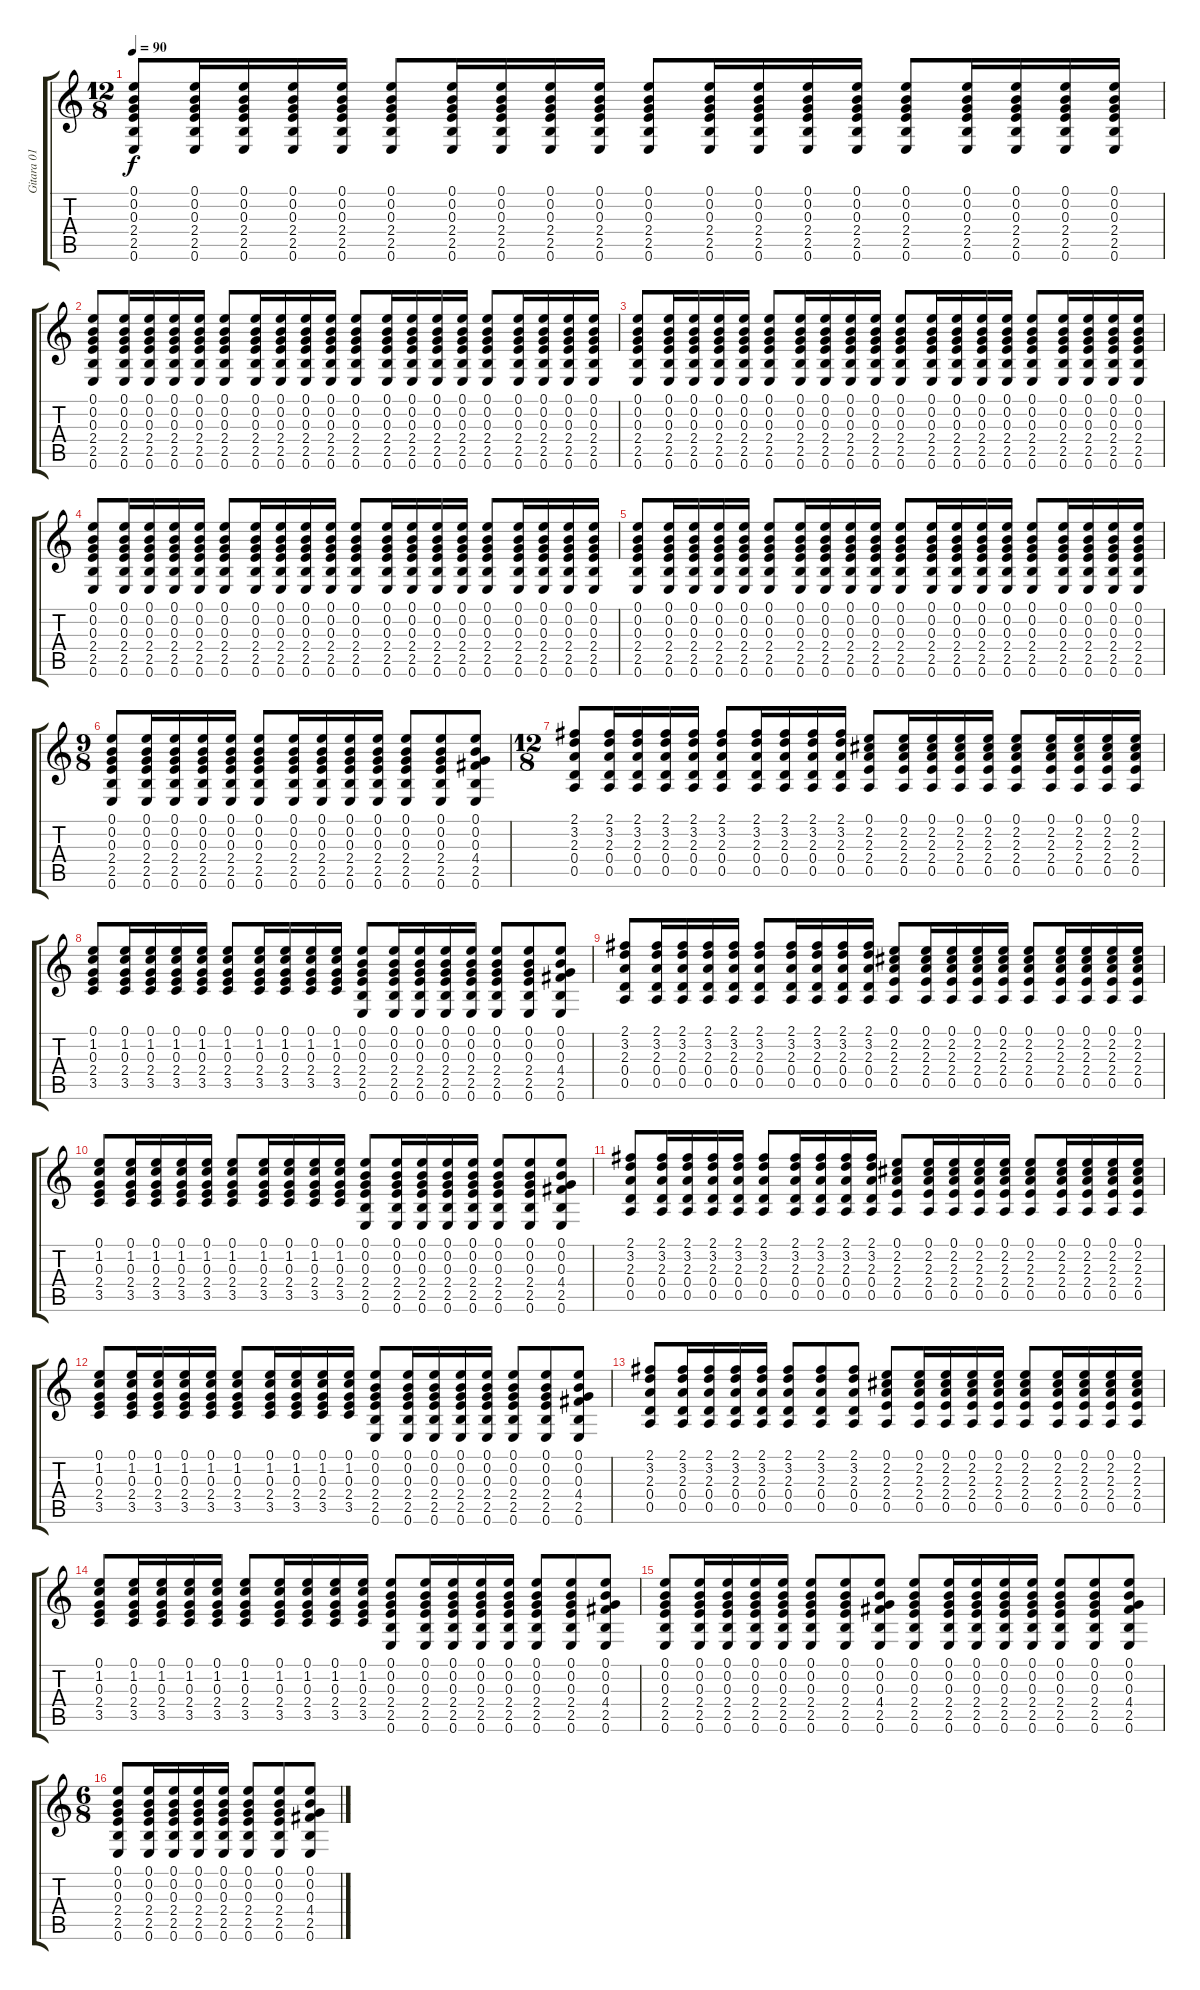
\track ("Gitara 01" "Gitara 01") {instrument acousticguitarsteel}
\staff {score tabs}
\tuning (E4 B3 G3 D3 A2 E2) {hide}
\ts (12 8)
\tempo 90
\clef g2
\ks c
(0.1 0.2 0.3 2.4 2.5 0.6).8{dy f} (0.1 0.2 0.3 2.4 2.5 0.6).16 (0.1 0.2 0.3 2.4 2.5 0.6).16 (0.1 0.2 0.3 2.4 2.5 0.6).16 (0.1 0.2 0.3 2.4 2.5 0.6).16 (0.1 0.2 0.3 2.4 2.5 0.6).8 (0.1 0.2 0.3 2.4 2.5 0.6).16 (0.1 0.2 0.3 2.4 2.5 0.6).16 (0.1 0.2 0.3 2.4 2.5 0.6).16 (0.1 0.2 0.3 2.4 2.5 0.6).16 (0.1 0.2 0.3 2.4 2.5 0.6).8 (0.1 0.2 0.3 2.4 2.5 0.6).16 (0.1 0.2 0.3 2.4 2.5 0.6).16 (0.1 0.2 0.3 2.4 2.5 0.6).16 (0.1 0.2 0.3 2.4 2.5 0.6).16 (0.1 0.2 0.3 2.4 2.5 0.6).8 (0.1 0.2 0.3 2.4 2.5 0.6).16 (0.1 0.2 0.3 2.4 2.5 0.6).16 (0.1 0.2 0.3 2.4 2.5 0.6).16 (0.1 0.2 0.3 2.4 2.5 0.6).16 |
(0.1 0.2 0.3 2.4 2.5 0.6).8 (0.1 0.2 0.3 2.4 2.5 0.6).16 (0.1 0.2 0.3 2.4 2.5 0.6).16 (0.1 0.2 0.3 2.4 2.5 0.6).16 (0.1 0.2 0.3 2.4 2.5 0.6).16 (0.1 0.2 0.3 2.4 2.5 0.6).8 (0.1 0.2 0.3 2.4 2.5 0.6).16 (0.1 0.2 0.3 2.4 2.5 0.6).16 (0.1 0.2 0.3 2.4 2.5 0.6).16 (0.1 0.2 0.3 2.4 2.5 0.6).16 (0.1 0.2 0.3 2.4 2.5 0.6).8 (0.1 0.2 0.3 2.4 2.5 0.6).16 (0.1 0.2 0.3 2.4 2.5 0.6).16 (0.1 0.2 0.3 2.4 2.5 0.6).16 (0.1 0.2 0.3 2.4 2.5 0.6).16 (0.1 0.2 0.3 2.4 2.5 0.6).8 (0.1 0.2 0.3 2.4 2.5 0.6).16 (0.1 0.2 0.3 2.4 2.5 0.6).16 (0.1 0.2 0.3 2.4 2.5 0.6).16 (0.1 0.2 0.3 2.4 2.5 0.6).16 |
(0.1 0.2 0.3 2.4 2.5 0.6).8 (0.1 0.2 0.3 2.4 2.5 0.6).16 (0.1 0.2 0.3 2.4 2.5 0.6).16 (0.1 0.2 0.3 2.4 2.5 0.6).16 (0.1 0.2 0.3 2.4 2.5 0.6).16 (0.1 0.2 0.3 2.4 2.5 0.6).8 (0.1 0.2 0.3 2.4 2.5 0.6).16 (0.1 0.2 0.3 2.4 2.5 0.6).16 (0.1 0.2 0.3 2.4 2.5 0.6).16 (0.1 0.2 0.3 2.4 2.5 0.6).16 (0.1 0.2 0.3 2.4 2.5 0.6).8 (0.1 0.2 0.3 2.4 2.5 0.6).16 (0.1 0.2 0.3 2.4 2.5 0.6).16 (0.1 0.2 0.3 2.4 2.5 0.6).16 (0.1 0.2 0.3 2.4 2.5 0.6).16 (0.1 0.2 0.3 2.4 2.5 0.6).8 (0.1 0.2 0.3 2.4 2.5 0.6).16 (0.1 0.2 0.3 2.4 2.5 0.6).16 (0.1 0.2 0.3 2.4 2.5 0.6).16 (0.1 0.2 0.3 2.4 2.5 0.6).16 |
(0.1 0.2 0.3 2.4 2.5 0.6).8 (0.1 0.2 0.3 2.4 2.5 0.6).16 (0.1 0.2 0.3 2.4 2.5 0.6).16 (0.1 0.2 0.3 2.4 2.5 0.6).16 (0.1 0.2 0.3 2.4 2.5 0.6).16 (0.1 0.2 0.3 2.4 2.5 0.6).8 (0.1 0.2 0.3 2.4 2.5 0.6).16 (0.1 0.2 0.3 2.4 2.5 0.6).16 (0.1 0.2 0.3 2.4 2.5 0.6).16 (0.1 0.2 0.3 2.4 2.5 0.6).16 (0.1 0.2 0.3 2.4 2.5 0.6).8 (0.1 0.2 0.3 2.4 2.5 0.6).16 (0.1 0.2 0.3 2.4 2.5 0.6).16 (0.1 0.2 0.3 2.4 2.5 0.6).16 (0.1 0.2 0.3 2.4 2.5 0.6).16 (0.1 0.2 0.3 2.4 2.5 0.6).8 (0.1 0.2 0.3 2.4 2.5 0.6).16 (0.1 0.2 0.3 2.4 2.5 0.6).16 (0.1 0.2 0.3 2.4 2.5 0.6).16 (0.1 0.2 0.3 2.4 2.5 0.6).16 |
(0.1 0.2 0.3 2.4 2.5 0.6).8 (0.1 0.2 0.3 2.4 2.5 0.6).16 (0.1 0.2 0.3 2.4 2.5 0.6).16 (0.1 0.2 0.3 2.4 2.5 0.6).16 (0.1 0.2 0.3 2.4 2.5 0.6).16 (0.1 0.2 0.3 2.4 2.5 0.6).8 (0.1 0.2 0.3 2.4 2.5 0.6).16 (0.1 0.2 0.3 2.4 2.5 0.6).16 (0.1 0.2 0.3 2.4 2.5 0.6).16 (0.1 0.2 0.3 2.4 2.5 0.6).16 (0.1 0.2 0.3 2.4 2.5 0.6).8 (0.1 0.2 0.3 2.4 2.5 0.6).16 (0.1 0.2 0.3 2.4 2.5 0.6).16 (0.1 0.2 0.3 2.4 2.5 0.6).16 (0.1 0.2 0.3 2.4 2.5 0.6).16 (0.1 0.2 0.3 2.4 2.5 0.6).8 (0.1 0.2 0.3 2.4 2.5 0.6).16 (0.1 0.2 0.3 2.4 2.5 0.6).16 (0.1 0.2 0.3 2.4 2.5 0.6).16 (0.1 0.2 0.3 2.4 2.5 0.6).16 |
\ts (9 8)
(0.1 0.2 0.3 2.4 2.5 0.6).8 (0.1 0.2 0.3 2.4 2.5 0.6).16 (0.1 0.2 0.3 2.4 2.5 0.6).16 (0.1 0.2 0.3 2.4 2.5 0.6).16 (0.1 0.2 0.3 2.4 2.5 0.6).16 (0.1 0.2 0.3 2.4 2.5 0.6).8 (0.1 0.2 0.3 2.4 2.5 0.6).16 (0.1 0.2 0.3 2.4 2.5 0.6).16 (0.1 0.2 0.3 2.4 2.5 0.6).16 (0.1 0.2 0.3 2.4 2.5 0.6).16 (0.1 0.2 0.3 2.4 2.5 0.6).8 (0.1 0.2 0.3 2.4 2.5 0.6).8 (0.1 0.2 0.3 4.4 2.5 0.6).8 |
\ts (12 8)
(2.1 3.2 2.3 0.4 0.5).8 (2.1 3.2 2.3 0.4 0.5).16 (2.1 3.2 2.3 0.4 0.5).16 (2.1 3.2 2.3 0.4 0.5).16 (2.1 3.2 2.3 0.4 0.5).16 (2.1 3.2 2.3 0.4 0.5).8 (2.1 3.2 2.3 0.4 0.5).16 (2.1 3.2 2.3 0.4 0.5).16 (2.1 3.2 2.3 0.4 0.5).16 (2.1 3.2 2.3 0.4 0.5).16 (0.1 2.2 2.3 2.4 0.5).8 (0.1 2.2 2.3 2.4 0.5).16 (0.1 2.2 2.3 2.4 0.5).16 (0.1 2.2 2.3 2.4 0.5).16 (0.1 2.2 2.3 2.4 0.5).16 (0.1 2.2 2.3 2.4 0.5).8 (0.1 2.2 2.3 2.4 0.5).16 (0.1 2.2 2.3 2.4 0.5).16 (0.1 2.2 2.3 2.4 0.5).16 (0.1 2.2 2.3 2.4 0.5).16 |
(0.1 1.2 0.3 2.4 3.5).8 (0.1 1.2 0.3 2.4 3.5).16 (0.1 1.2 0.3 2.4 3.5).16 (0.1 1.2 0.3 2.4 3.5).16 (0.1 1.2 0.3 2.4 3.5).16 (0.1 1.2 0.3 2.4 3.5).8 (0.1 1.2 0.3 2.4 3.5).16 (0.1 1.2 0.3 2.4 3.5).16 (0.1 1.2 0.3 2.4 3.5).16 (0.1 1.2 0.3 2.4 3.5).16 (0.1 0.2 0.3 2.4 2.5 0.6).8 (0.1 0.2 0.3 2.4 2.5 0.6).16 (0.1 0.2 0.3 2.4 2.5 0.6).16 (0.1 0.2 0.3 2.4 2.5 0.6).16 (0.1 0.2 0.3 2.4 2.5 0.6).16 (0.1 0.2 0.3 2.4 2.5 0.6).8 (0.1 0.2 0.3 2.4 2.5 0.6).8 (0.1 0.2 0.3 4.4 2.5 0.6).8 |
(2.1 3.2 2.3 0.4 0.5).8 (2.1 3.2 2.3 0.4 0.5).16 (2.1 3.2 2.3 0.4 0.5).16 (2.1 3.2 2.3 0.4 0.5).16 (2.1 3.2 2.3 0.4 0.5).16 (2.1 3.2 2.3 0.4 0.5).8 (2.1 3.2 2.3 0.4 0.5).16 (2.1 3.2 2.3 0.4 0.5).16 (2.1 3.2 2.3 0.4 0.5).16 (2.1 3.2 2.3 0.4 0.5).16 (0.1 2.2 2.3 2.4 0.5).8 (0.1 2.2 2.3 2.4 0.5).16 (0.1 2.2 2.3 2.4 0.5).16 (0.1 2.2 2.3 2.4 0.5).16 (0.1 2.2 2.3 2.4 0.5).16 (0.1 2.2 2.3 2.4 0.5).8 (0.1 2.2 2.3 2.4 0.5).16 (0.1 2.2 2.3 2.4 0.5).16 (0.1 2.2 2.3 2.4 0.5).16 (0.1 2.2 2.3 2.4 0.5).16 |
(0.1 1.2 0.3 2.4 3.5).8 (0.1 1.2 0.3 2.4 3.5).16 (0.1 1.2 0.3 2.4 3.5).16 (0.1 1.2 0.3 2.4 3.5).16 (0.1 1.2 0.3 2.4 3.5).16 (0.1 1.2 0.3 2.4 3.5).8 (0.1 1.2 0.3 2.4 3.5).16 (0.1 1.2 0.3 2.4 3.5).16 (0.1 1.2 0.3 2.4 3.5).16 (0.1 1.2 0.3 2.4 3.5).16 (0.1 0.2 0.3 2.4 2.5 0.6).8 (0.1 0.2 0.3 2.4 2.5 0.6).16 (0.1 0.2 0.3 2.4 2.5 0.6).16 (0.1 0.2 0.3 2.4 2.5 0.6).16 (0.1 0.2 0.3 2.4 2.5 0.6).16 (0.1 0.2 0.3 2.4 2.5 0.6).8 (0.1 0.2 0.3 2.4 2.5 0.6).8 (0.1 0.2 0.3 4.4 2.5 0.6).8 |
(2.1 3.2 2.3 0.4 0.5).8 (2.1 3.2 2.3 0.4 0.5).16 (2.1 3.2 2.3 0.4 0.5).16 (2.1 3.2 2.3 0.4 0.5).16 (2.1 3.2 2.3 0.4 0.5).16 (2.1 3.2 2.3 0.4 0.5).8 (2.1 3.2 2.3 0.4 0.5).16 (2.1 3.2 2.3 0.4 0.5).16 (2.1 3.2 2.3 0.4 0.5).16 (2.1 3.2 2.3 0.4 0.5).16 (0.1 2.2 2.3 2.4 0.5).8 (0.1 2.2 2.3 2.4 0.5).16 (0.1 2.2 2.3 2.4 0.5).16 (0.1 2.2 2.3 2.4 0.5).16 (0.1 2.2 2.3 2.4 0.5).16 (0.1 2.2 2.3 2.4 0.5).8 (0.1 2.2 2.3 2.4 0.5).16 (0.1 2.2 2.3 2.4 0.5).16 (0.1 2.2 2.3 2.4 0.5).16 (0.1 2.2 2.3 2.4 0.5).16 |
(0.1 1.2 0.3 2.4 3.5).8 (0.1 1.2 0.3 2.4 3.5).16 (0.1 1.2 0.3 2.4 3.5).16 (0.1 1.2 0.3 2.4 3.5).16 (0.1 1.2 0.3 2.4 3.5).16 (0.1 1.2 0.3 2.4 3.5).8 (0.1 1.2 0.3 2.4 3.5).16 (0.1 1.2 0.3 2.4 3.5).16 (0.1 1.2 0.3 2.4 3.5).16 (0.1 1.2 0.3 2.4 3.5).16 (0.1 0.2 0.3 2.4 2.5 0.6).8 (0.1 0.2 0.3 2.4 2.5 0.6).16 (0.1 0.2 0.3 2.4 2.5 0.6).16 (0.1 0.2 0.3 2.4 2.5 0.6).16 (0.1 0.2 0.3 2.4 2.5 0.6).16 (0.1 0.2 0.3 2.4 2.5 0.6).8 (0.1 0.2 0.3 2.4 2.5 0.6).8 (0.1 0.2 0.3 4.4 2.5 0.6).8 |
(2.1 3.2 2.3 0.4 0.5).8 (2.1 3.2 2.3 0.4 0.5).16 (2.1 3.2 2.3 0.4 0.5).16 (2.1 3.2 2.3 0.4 0.5).16 (2.1 3.2 2.3 0.4 0.5).16 (2.1 3.2 2.3 0.4 0.5).8 (2.1 3.2 2.3 0.4 0.5).8 (2.1 3.2 2.3 0.4 0.5).8 (0.1 2.2 2.3 2.4 0.5).8 (0.1 2.2 2.3 2.4 0.5).16 (0.1 2.2 2.3 2.4 0.5).16 (0.1 2.2 2.3 2.4 0.5).16 (0.1 2.2 2.3 2.4 0.5).16 (0.1 2.2 2.3 2.4 0.5).8 (0.1 2.2 2.3 2.4 0.5).16 (0.1 2.2 2.3 2.4 0.5).16 (0.1 2.2 2.3 2.4 0.5).16 (0.1 2.2 2.3 2.4 0.5).16 |
(0.1 1.2 0.3 2.4 3.5).8 (0.1 1.2 0.3 2.4 3.5).16 (0.1 1.2 0.3 2.4 3.5).16 (0.1 1.2 0.3 2.4 3.5).16 (0.1 1.2 0.3 2.4 3.5).16 (0.1 1.2 0.3 2.4 3.5).8 (0.1 1.2 0.3 2.4 3.5).16 (0.1 1.2 0.3 2.4 3.5).16 (0.1 1.2 0.3 2.4 3.5).16 (0.1 1.2 0.3 2.4 3.5).16 (0.1 0.2 0.3 2.4 2.5 0.6).8 (0.1 0.2 0.3 2.4 2.5 0.6).16 (0.1 0.2 0.3 2.4 2.5 0.6).16 (0.1 0.2 0.3 2.4 2.5 0.6).16 (0.1 0.2 0.3 2.4 2.5 0.6).16 (0.1 0.2 0.3 2.4 2.5 0.6).8 (0.1 0.2 0.3 2.4 2.5 0.6).8 (0.1 0.2 0.3 4.4 2.5 0.6).8 |
(0.1 0.2 0.3 2.4 2.5 0.6).8 (0.1 0.2 0.3 2.4 2.5 0.6).16 (0.1 0.2 0.3 2.4 2.5 0.6).16 (0.1 0.2 0.3 2.4 2.5 0.6).16 (0.1 0.2 0.3 2.4 2.5 0.6).16 (0.1 0.2 0.3 2.4 2.5 0.6).8 (0.1 0.2 0.3 2.4 2.5 0.6).8 (0.1 0.2 0.3 4.4 2.5 0.6).8 (0.1 0.2 0.3 2.4 2.5 0.6).8 (0.1 0.2 0.3 2.4 2.5 0.6).16 (0.1 0.2 0.3 2.4 2.5 0.6).16 (0.1 0.2 0.3 2.4 2.5 0.6).16 (0.1 0.2 0.3 2.4 2.5 0.6).16 (0.1 0.2 0.3 2.4 2.5 0.6).8 (0.1 0.2 0.3 2.4 2.5 0.6).8 (0.1 0.2 0.3 4.4 2.5 0.6).8 |
\ts (6 8)
(0.1 0.2 0.3 2.4 2.5 0.6).8 (0.1 0.2 0.3 2.4 2.5 0.6).16 (0.1 0.2 0.3 2.4 2.5 0.6).16 (0.1 0.2 0.3 2.4 2.5 0.6).16 (0.1 0.2 0.3 2.4 2.5 0.6).16 (0.1 0.2 0.3 2.4 2.5 0.6).8 (0.1 0.2 0.3 2.4 2.5 0.6).8 (0.1 0.2 0.3 4.4 2.5 0.6).8
